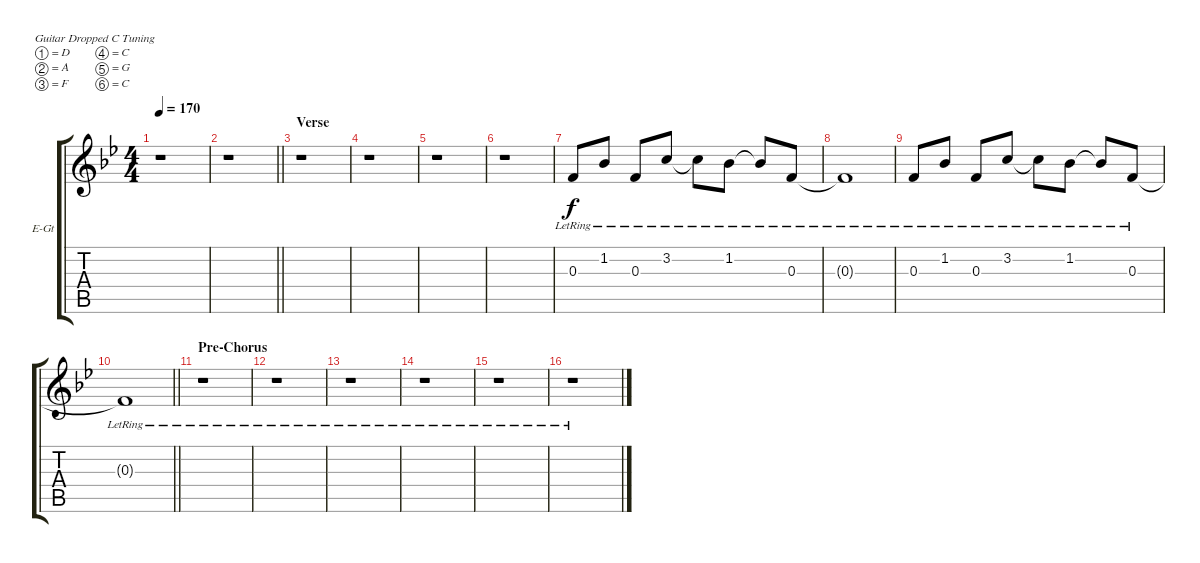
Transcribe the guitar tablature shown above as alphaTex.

\defaultSystemsLayout 4
\bracketExtendMode groupsimilarinstruments
\firstSystemTrackNameOrientation horizontal
\otherSystemsTrackNameOrientation horizontal
\track ("Guitar 4" "E-Gt") {instrument electricguitarclean}
\staff {score tabs}
\tuning (D4 A3 F3 C3 G2 C2)
\ts (4 4)
\tempo 170
\clef g2
\scale
0.333333
\ks bb
r.1{dy f} |
\scale
0.333333
\barLineRight lightlight
r.1 |
\section ("" "Verse")
\scale
0.333333 r.1 |
\scale
0.333333 r.1 |
\scale
0.333333 r.1 |
r.1 |
0.3{lr}.8 1.2{lr}.8 0.3{lr}.8 3.2{lr}.8 3.2{lr t}.8 1.2{lr}.8 1.2{lr t}.8 0.3{lr}.8 |
0.3{lr t}.1 |
0.3{lr}.8 1.2{lr}.8 0.3{lr}.8 3.2{lr}.8 3.2{lr t}.8 1.2{lr}.8 1.2{lr t}.8 0.3{lr}.8 |
\barLineRight lightlight
0.3{lr t}.1 |
\section ("" "Pre-Chorus")
r.1 |
r.1 |
r.1 |
r.1 |
r.1 |
r.1
